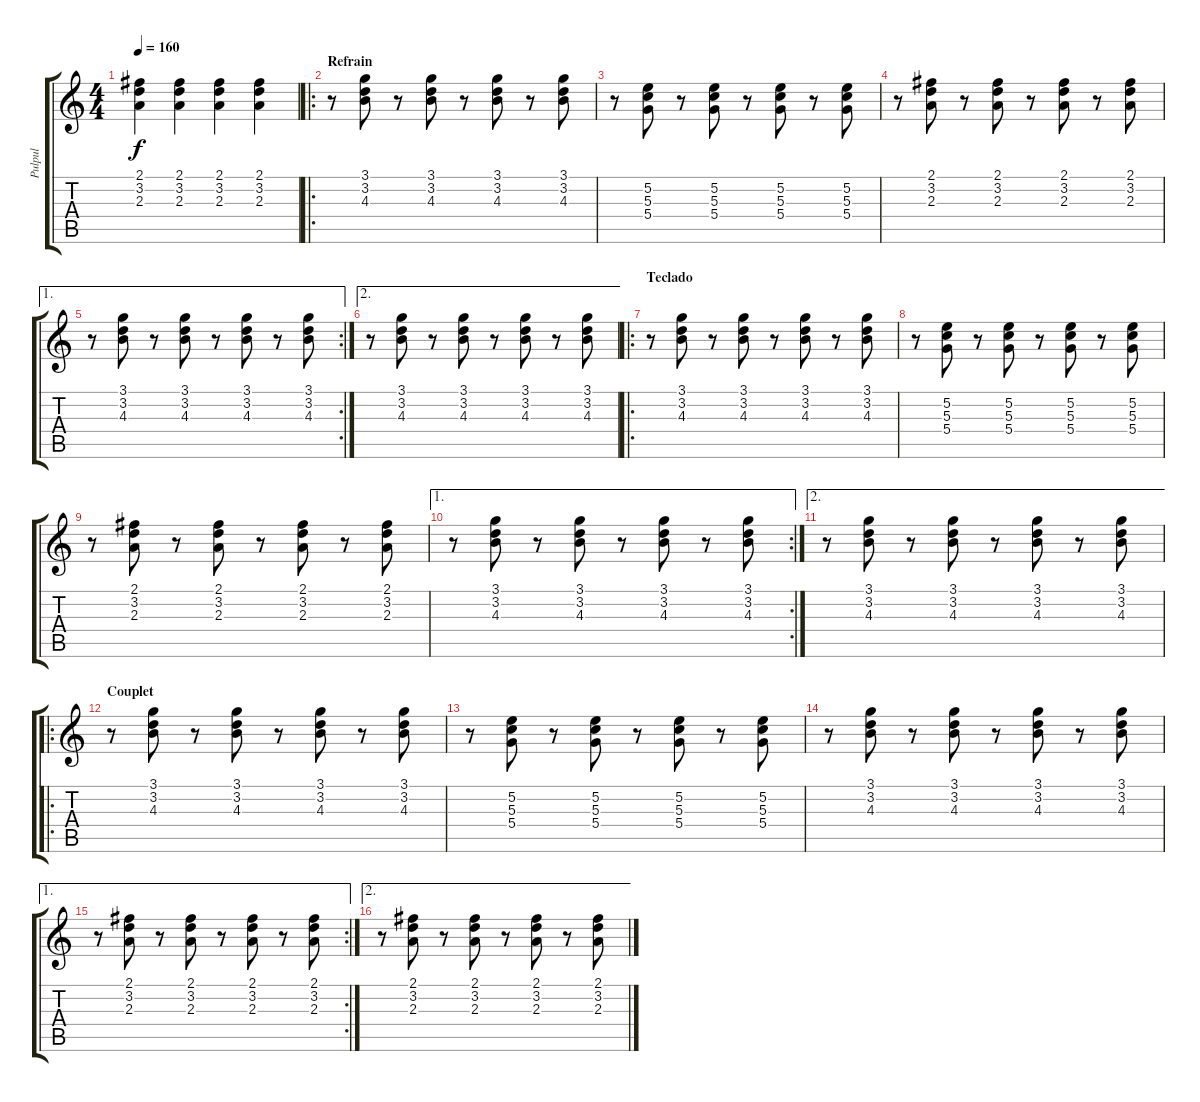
\track ("Pulpul" "Pulpul") {instrument electricguitarclean}
\staff {score tabs}
\tuning (E4 B3 G3 D3 A2 E2) {hide}
\ts (4 4)
\tempo 160
\clef g2
\ks c
(2.1 3.2 2.3).4{dy f} (2.1 3.2 2.3).4 (2.1 3.2 2.3).4 (2.1 3.2 2.3).4 |
\ro
\section ("" "Refrain")
r.8 (3.1 3.2 4.3).8 r.8 (3.1 3.2 4.3).8 r.8 (3.1 3.2 4.3).8 r.8 (3.1 3.2 4.3).8 |
r.8 (5.2 5.3 5.4).8 r.8 (5.2 5.3 5.4).8 r.8 (5.2 5.3 5.4).8 r.8 (5.2 5.3 5.4).8 |
r.8 (2.1 3.2 2.3).8 r.8 (2.1 3.2 2.3).8 r.8 (2.1 3.2 2.3).8 r.8 (2.1 3.2 2.3).8 |
\ae 1
\rc 2
r.8 (3.1 3.2 4.3).8 r.8 (3.1 3.2 4.3).8 r.8 (3.1 3.2 4.3).8 r.8 (3.1 3.2 4.3).8 |
\ae 2
r.8 (3.1 3.2 4.3).8 r.8 (3.1 3.2 4.3).8 r.8 (3.1 3.2 4.3).8 r.8 (3.1 3.2 4.3).8 |
\ro
\section ("" "Teclado")
r.8 (3.1 3.2 4.3).8 r.8 (3.1 3.2 4.3).8 r.8 (3.1 3.2 4.3).8 r.8 (3.1 3.2 4.3).8 |
r.8 (5.2 5.3 5.4).8 r.8 (5.2 5.3 5.4).8 r.8 (5.2 5.3 5.4).8 r.8 (5.2 5.3 5.4).8 |
r.8 (2.1 3.2 2.3).8 r.8 (2.1 3.2 2.3).8 r.8 (2.1 3.2 2.3).8 r.8 (2.1 3.2 2.3).8 |
\ae 1
\rc 2
r.8 (3.1 3.2 4.3).8 r.8 (3.1 3.2 4.3).8 r.8 (3.1 3.2 4.3).8 r.8 (3.1 3.2 4.3).8 |
\ae 2
r.8 (3.1 3.2 4.3).8 r.8 (3.1 3.2 4.3).8 r.8 (3.1 3.2 4.3).8 r.8 (3.1 3.2 4.3).8 |
\ro
\section ("" "Couplet")
r.8 (3.1 3.2 4.3).8 r.8 (3.1 3.2 4.3).8 r.8 (3.1 3.2 4.3).8 r.8 (3.1 3.2 4.3).8 |
r.8 (5.2 5.3 5.4).8 r.8 (5.2 5.3 5.4).8 r.8 (5.2 5.3 5.4).8 r.8 (5.2 5.3 5.4).8 |
r.8 (3.1 3.2 4.3).8 r.8 (3.1 3.2 4.3).8 r.8 (3.1 3.2 4.3).8 r.8 (3.1 3.2 4.3).8 |
\ae 1
\rc 2
r.8 (2.1 3.2 2.3).8 r.8 (2.1 3.2 2.3).8 r.8 (2.1 3.2 2.3).8 r.8 (2.1 3.2 2.3).8 |
\ae 2
r.8 (2.1 3.2 2.3).8 r.8 (2.1 3.2 2.3).8 r.8 (2.1 3.2 2.3).8 r.8 (2.1 3.2 2.3).8
